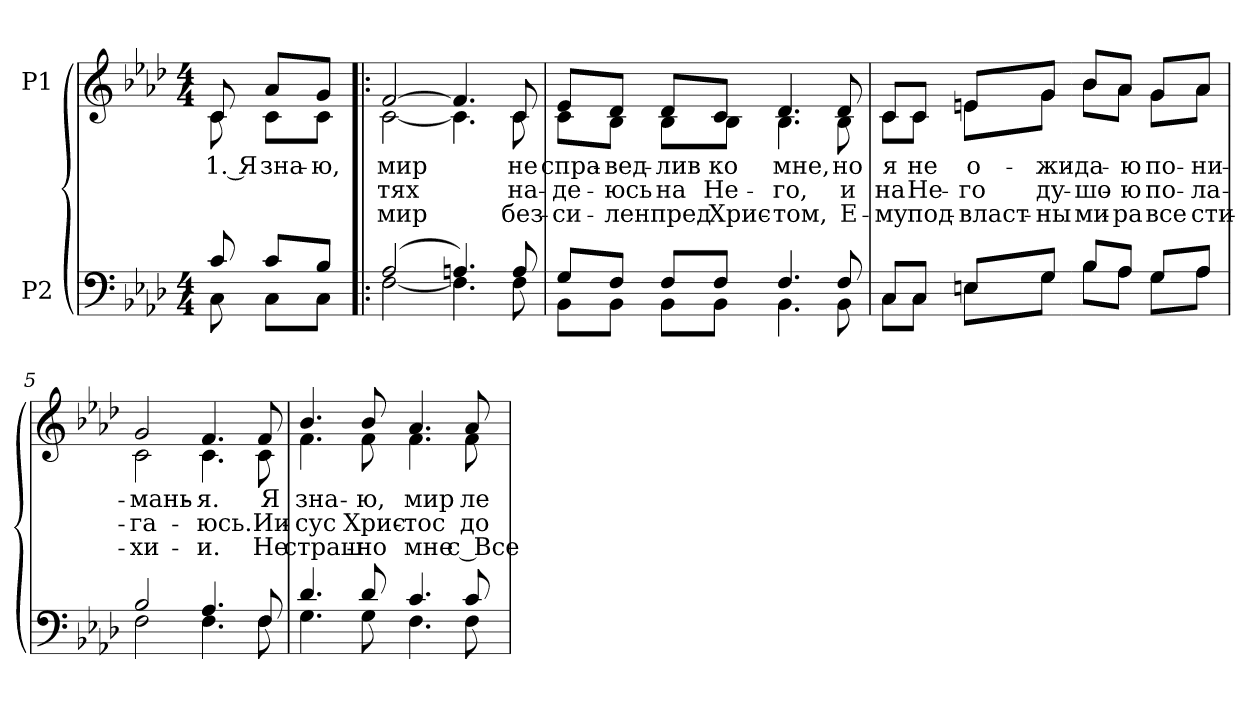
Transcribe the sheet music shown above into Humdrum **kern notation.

**kern	**kern	**text	**text	**text
*part2	*part1	*part1	*part1	*part1
*staff2	*staff1	*staff1	*staff1	*staff1
*I"P2	*I"P1	*	*	*
!!LO:PB:g=z
*clefF4	*clefG2	*	*	*
*k[b-e-a-d-]	*k[b-e-a-d-]	*	*	*
*f:	*f:	*	*	*
*M4/4	*M4/4	*	*	*
=	=	=	=	=
*^	*	*	*	*
!	!	!	!LO:LY:b:color=#000000	!	!
*	*	*^	*	*	*
8ci/	8Ci\	8ci/	8ci\	1. Я	.	.
!	!	!	!	!LO:LY:b:color=#000000	!	!
8ci/L	8Ci\L	8a-i/L	8ci\L	зна-	.	.
!	!	!	!	!LO:LY:b:color=#000000	!	!
8B-i/J	8Ci\J	8gi/J	8ci\J	-ю,	.	.
=1!|:	=1!|:	=1!|:	=1!|:	=1!|:	=1!|:	=1!|:
!	!	!	!	!LO:LY:b:color=#000000	!LO:LY:b:color=#000000	!LO:LY:b:color=#000000
(2A-i/	[<2Fi\	[>2fi/	[<2ci\	мир	тях	мир
4.Ani/)	4.Fi\]	4.fi/]	4.ci\]	.	.	.
!	!	!	!	!LO:LY:b:color=#000000	!LO:LY:b:color=#000000	!LO:LY:b:color=#000000
8Ai/	8Fi\	8ci/	8ci\	не	на-	без-
=2	=2	=2	=2	=2	=2	=2
!	!	!	!	!LO:LY:b:color=#000000	!LO:LY:b:color=#000000	!LO:LY:b:color=#000000
8Gi/L	8BB-i\L	8e-i/L	8ci\L	спра-	-де-	-си-
!	!	!	!	!LO:LY:b:color=#000000	!LO:LY:b:color=#000000	!LO:LY:b:color=#000000
8Fi/J	8BB-i\J	8d-i/J	8B-i\J	-вед-	-юсь	-лен
!	!	!	!	!LO:LY:b:color=#000000	!LO:LY:b:color=#000000	!LO:LY:b:color=#000000
8Fi/L	8BB-i\L	8d-i/L	8B-i\L	-лив	на	пред
!	!	!	!	!LO:LY:b:color=#000000	!LO:LY:b:color=#000000	!LO:LY:b:color=#000000
8Fi/J	8BB-i\J	8ci/J	8B-i\J	ко	Не-	Хрис-
!	!	!	!	!LO:LY:b:color=#000000	!LO:LY:b:color=#000000	!LO:LY:b:color=#000000
4.Fi/	4.BB-i\	4.d-i/	4.B-i\	мне,	-го,	-том,
!	!	!	!	!LO:LY:b:color=#000000	!LO:LY:b:color=#000000	!LO:LY:b:color=#000000
8Fi/	8BB-i\	8d-i/	8B-i\	но	и	Е-
=3	=3	=3	=3	=3	=3	=3
!	!	!	!	!LO:LY:b:color=#000000	!LO:LY:b:color=#000000	!LO:LY:b:color=#000000
8Ci/L	8Ci\L	8ci/L	8ci\L	я	на	-му
!	!	!	!	!LO:LY:b:color=#000000	!LO:LY:b:color=#000000	!LO:LY:b:color=#000000
8Ci/J	8Ci\J	8ci/J	8ci\J	не	Не-	под-
!	!	!	!	!LO:LY:b:color=#000000	!LO:LY:b:color=#000000	!LO:LY:b:color=#000000
8Eni/L	8Ei\L	8eni/L	8ei\L	о-	-го	-власт-
!	!	!	!	!LO:LY:b:color=#000000	!LO:LY:b:color=#000000	!LO:LY:b:color=#000000
8Gi/J	8Gi\J	8gi/J	8gi\J	-жи-	ду-	-ны
!!LO:LB:g=z	!!
=4-	=4-	=4-	=4-	=4-	=4-	=4-
!	!	!	!	!LO:LY:b:color=#000000	!LO:LY:b:color=#000000	!LO:LY:b:color=#000000
8B-i/L	8B-i\L	8b-i/L	8b-i\L	-да-	-шо-	ми-
!	!	!	!	!LO:LY:b:color=#000000	!LO:LY:b:color=#000000	!LO:LY:b:color=#000000
8A-i/J	8A-i\J	8a-i/J	8a-i\J	-ю	-ю	-ра
!	!	!	!	!LO:LY:b:color=#000000	!LO:LY:b:color=#000000	!LO:LY:b:color=#000000
8Gi/L	8Gi\L	8gi/L	8gi\L	по-	по-	все
!	!	!	!	!LO:LY:b:color=#000000	!LO:LY:b:color=#000000	!LO:LY:b:color=#000000
8A-i/J	8A-i\J	8a-i/J	8a-i\J	-ни-	-ла-	сти-
=5	=5	=5	=5	=5	=5	=5
!	!	!	!	!LO:LY:b:color=#000000	!LO:LY:b:color=#000000	!LO:LY:b:color=#000000
2B-i/	2Fi\	2gi/	2ci\	-мань-	-га-	-хи-
!	!	!	!	!LO:LY:b:color=#000000	!LO:LY:b:color=#000000	!LO:LY:b:color=#000000
4.A-i/	4.Fi\	4.fi/	4.ci\	-я.	-юсь.	-и.
!	!	!	!	!LO:LY:b:color=#000000	!LO:LY:b:color=#000000	!LO:LY:b:color=#000000
8Fi/	8Fi\	8fi/	8ci\	Я	Ии-	Не
=6	=6	=6	=6	=6	=6	=6
!	!	!	!	!LO:LY:b:color=#000000	!LO:LY:b:color=#000000	!LO:LY:b:color=#000000
4.d-i/	4.Gi\	4.b-i/	4.fi\	зна-	-сус	страш-
!	!	!	!	!LO:LY:b:color=#000000	!LO:LY:b:color=#000000	!LO:LY:b:color=#000000
8d-i/	8Gi\	8b-i/	8fi\	-ю,	Хрис-	-но
!	!	!	!	!LO:LY:b:color=#000000	!LO:LY:b:color=#000000	!LO:LY:b:color=#000000
4.ci/	4.Fi\	4.a-i/	4.fi\	мир	-тос	мне
!	!	!	!	!LO:LY:b:color=#000000	!LO:LY:b:color=#000000	!LO:LY:b:color=#000000
8ci/	8Fi\	8a-i/	8fi\	ле-	до-	с Все-
*v	*v	*	*	*	*	*
*	*v	*v	*	*	*
=	=	=	=	=
*-	*-	*-	*-	*-
